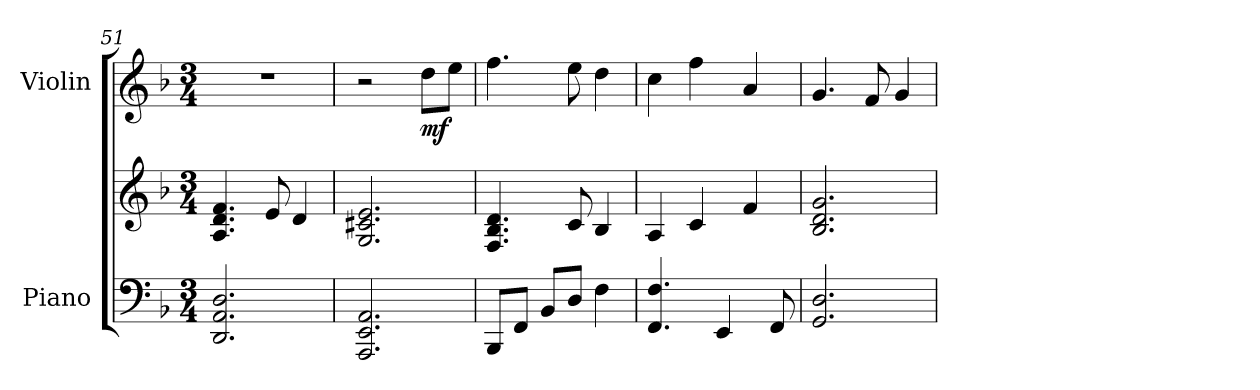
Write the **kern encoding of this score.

**kern	**kern	**kern	**dynam
*part2	*part2	*part1	*part1
*staff3	*staff2	*staff1	*staff1
*I"Piano	*	*I"Violin	*
*I'Pno	*	*I'Vln	*
!!LO:LB:g=z
*clefF4	*clefG2	*clefG2	*
*k[b-]	*k[b-]	*k[b-]	*
*M3/4	*M3/4	*M3/4	*
=51	=51	=51	=51
2.DD/ 2.AA/ 2.D/	4.A/ 4.d/ 4.f/	2.r	.
.	8e/	.	.
.	4d/	.	.
=52	=52	=52	=52
2.AAA/ 2.EE/ 2.AA/	2.G/ 2.c#X/ 2.e/	2r	.
!	!	!	!LO:DY:b
.	.	8dd\L	mf
.	.	8ee\J	.
=53	=53	=53	=53
8BBB-/L	4.F/ 4.B-/ 4.d/	4.ff\	.
8FF/J	.	.	.
8BB-/L	.	.	.
8D/J	8c/	8ee\	.
4F\	4B-/	4dd\	.
=54	=54	=54	=54
4.FF/ 4.F/	4A/	4cc\	.
.	4c/	4ff\	.
4EE/	.	.	.
.	4f/	4a/	.
8FF/	.	.	.
=55	=55	=55	=55
2.GG/ 2.D/	2.B-/ 2.d/ 2.g/	4.g/	.
.	.	8f/	.
.	.	4g/	.
=	=	=	=
*-	*-	*-	*-
